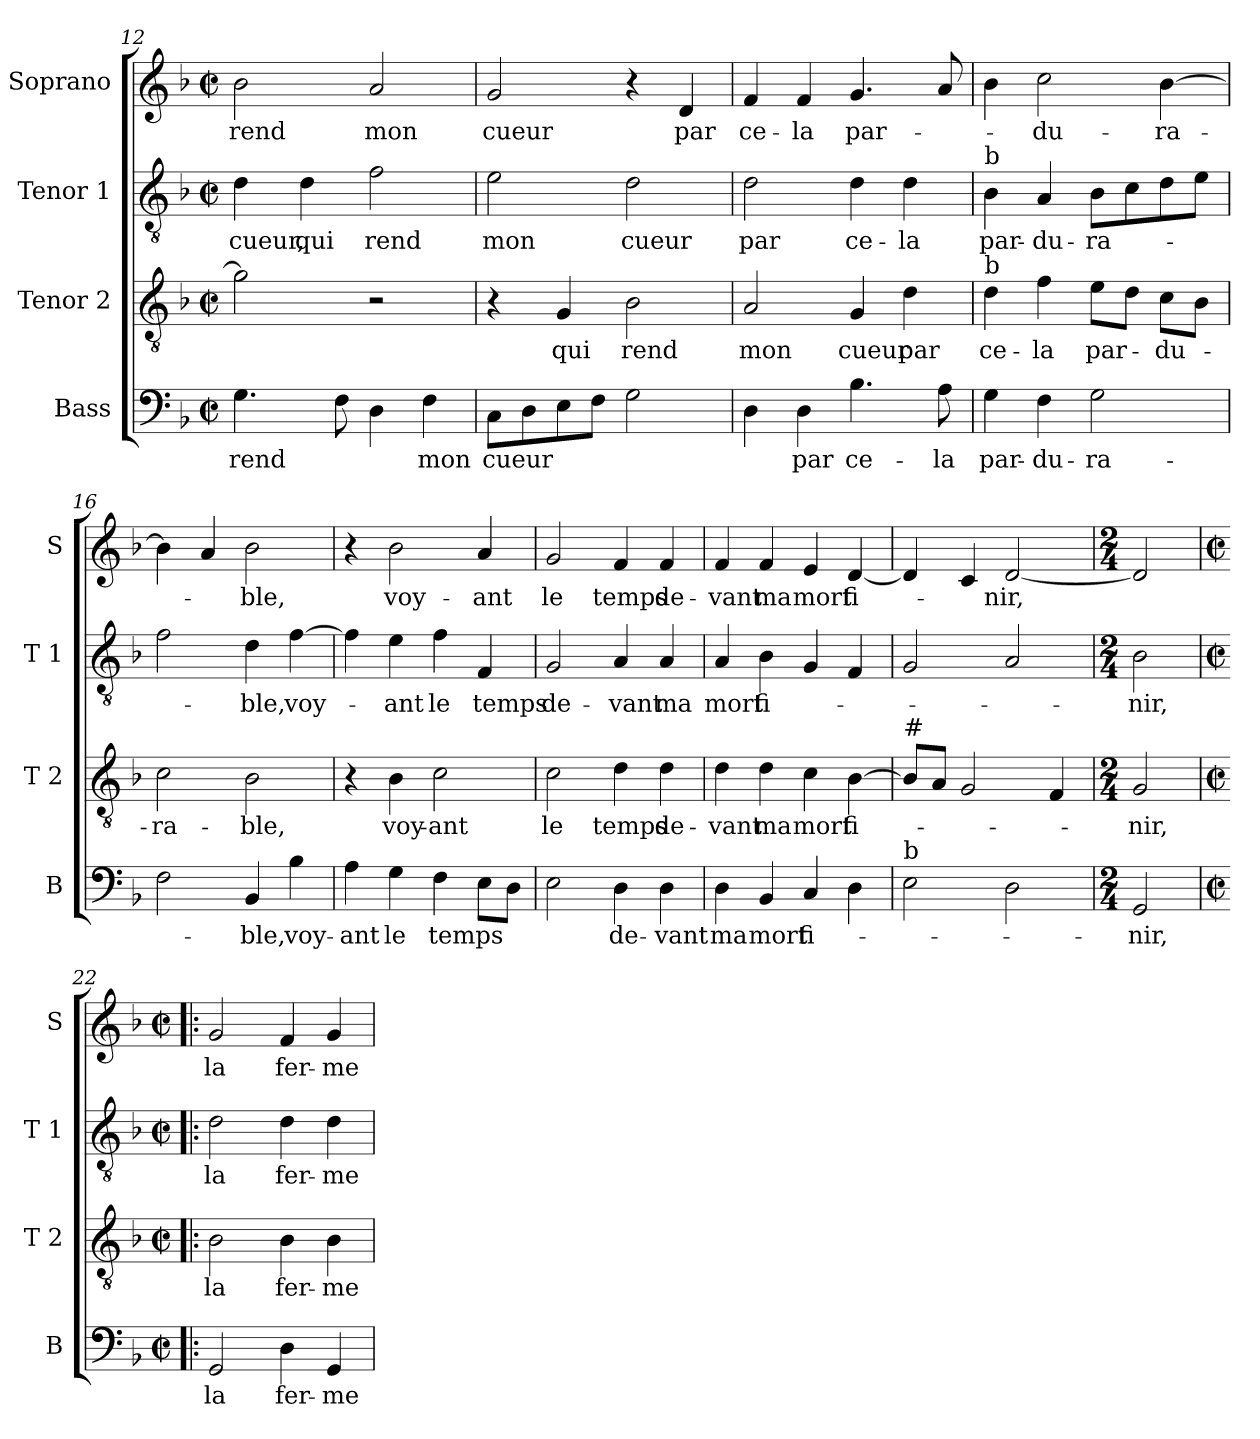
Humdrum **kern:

**kern	**text	**kern	**text	**kern	**text	**kern	**text
*part4	*part4	*part3	*part3	*part2	*part2	*part1	*part1
*staff4	*staff4	*staff3	*staff3	*staff2	*staff2	*staff1	*staff1
*I"Bass	*	*I"Tenor 2	*	*I"Tenor 1	*	*I"Soprano	*
*I'B	*	*I'T 2	*	*I'T 1	*	*I'S	*
*clefF4	*	*clefGv2	*	*clefGv2	*	*clefG2	*
*k[b-]	*	*k[b-]	*	*k[b-]	*	*k[b-]	*
*F:	*	*F:	*	*F:	*	*F:	*
*M2/2	*	*M2/2	*	*M2/2	*	*M2/2	*
*met(c|)	*	*met(c|)	*	*met(c|)	*	*met(c|)	*
=12	=12	=12	=12	=12	=12	=12	=12
!	!LO:LY:b	!	!	!	!LO:LY:b	!	!LO:LY:b
4.G\	rend	2g\]	.	4d\	cueur,	2b-\	rend
!	!	!	!	!	!LO:LY:b	!	!
.	.	.	.	4d\	qui	.	.
8F\	.	.	.	.	.	.	.
!	!	!	!	!	!LO:LY:b	!	!LO:LY:b
4D\	.	2r	.	2f\	rend	2a/	mon
!	!LO:LY:b	!	!	!	!	!	!
4F\	mon	.	.	.	.	.	.
=13	=13	=13	=13	=13	=13	=13	=13
!	!LO:LY:b	!	!	!	!LO:LY:b	!	!LO:LY:b
8C\L	cueur	4r	.	2e\	mon	2g/	cueur
8D\	.	.	.	.	.	.	.
!	!	!	!LO:LY:b	!	!	!	!
8E\	.	4G/	qui	.	.	.	.
8F\J	.	.	.	.	.	.	.
!	!	!	!LO:LY:b	!	!LO:LY:b	!	!
2G\	.	2B-\	rend	2d\	cueur	4r	.
!	!	!	!	!	!	!	!LO:LY:b
.	.	.	.	.	.	4d/	par
=14	=14	=14	=14	=14	=14	=14	=14
!	!	!	!LO:LY:b	!	!LO:LY:b	!	!LO:LY:b
4D\	.	2A/	mon	2d\	par	4f/	ce-
!	!LO:LY:b	!	!	!	!	!	!LO:LY:b
4D\	par	.	.	.	.	4f/	-la
!	!LO:LY:b	!	!LO:LY:b	!	!LO:LY:b	!	!LO:LY:b
4.B-\	ce-	4G/	cueur	4d\	ce-	4.g/	par-
!	!	!	!LO:LY:b	!	!LO:LY:b	!	!
.	.	4d\	par	4d\	-la	.	.
!	!LO:LY:b	!	!	!	!	!	!
8A\	-la	.	.	.	.	8a/	.
=15	=15	=15	=15	=15	=15	=15	=15
!	!	!	!	!LO:TX:a:t=b	!	!	!
!	!	!LO:TX:a:t=b	!	!	!	!	!
!	!LO:LY:b	!	!LO:LY:b	!	!LO:LY:b	!	!
4G\	par-	4d\	ce-	4B-\	par-	4b-\	.
!	!LO:LY:b	!	!LO:LY:b	!	!LO:LY:b	!	!LO:LY:b
4F\	-du-	4f\	-la	4A/	-du-	2cc\	-du-
!	!LO:LY:b	!	!LO:LY:b	!	!LO:LY:b	!	!
2G\	-ra-	8e\L	par-	8B-\L	-ra-	.	.
.	.	8d\J	.	8c\	.	.	.
!	!	!	!LO:LY:b	!	!	!	!LO:LY:b
.	.	8c\L	-du-	8d\	.	[4b-\	-ra-
.	.	8B-\J	.	8e\J	.	.	.
!!LO:LB:g=z
=16	=16	=16	=16	=16	=16	=16	=16
!	!	!	!LO:LY:b	!	!	!	!
2F\	.	2c\	-ra-	2f\	.	4b-\]	.
.	.	.	.	.	.	4a/	.
!	!LO:LY:b	!	!LO:LY:b	!	!LO:LY:b	!	!LO:LY:b
4BB-/	-ble,	2B-\	-ble,	4d\	-ble,	2b-\	-ble,
!	!LO:LY:b	!	!	!	!LO:LY:b	!	!
4B-\	voy-	.	.	[4f\	voy-	.	.
=17	=17	=17	=17	=17	=17	=17	=17
!	!LO:LY:b	!	!	!	!	!	!
4A\	-ant	4r	.	4f\]	.	4r	.
!	!LO:LY:b	!	!LO:LY:b	!	!LO:LY:b	!	!LO:LY:b
4G\	le	4B-\	voy-	4e\	-ant	2b-\	voy-
!	!LO:LY:b	!	!LO:LY:b	!	!LO:LY:b	!	!
4F\	temps	2c\	-ant	4f\	le	.	.
!	!	!	!	!	!LO:LY:b	!	!LO:LY:b
8E\L	.	.	.	4F/	temps	4a/	-ant
8D\J	.	.	.	.	.	.	.
=18	=18	=18	=18	=18	=18	=18	=18
!	!	!	!LO:LY:b	!	!LO:LY:b	!	!LO:LY:b
2E\	.	2c\	le	2G/	de-	2g/	le
!	!LO:LY:b	!	!LO:LY:b	!	!LO:LY:b	!	!LO:LY:b
4D\	de-	4d\	temps	4A/	-vant	4f/	temps
!	!LO:LY:b	!	!LO:LY:b	!	!LO:LY:b	!	!LO:LY:b
4D\	-vant	4d\	de-	4A/	ma	4f/	de-
=19	=19	=19	=19	=19	=19	=19	=19
!	!LO:LY:b	!	!LO:LY:b	!	!LO:LY:b	!	!LO:LY:b
4D\	ma	4d\	-vant	4A/	mort	4f/	-vant
!	!LO:LY:b	!	!LO:LY:b	!	!LO:LY:b	!	!LO:LY:b
4BB-/	mort	4d\	ma	4B-\	fi-	4f/	ma
!	!LO:LY:b	!	!LO:LY:b	!	!	!	!LO:LY:b
4C/	fi-	4c\	mort	4G/	.	4e/	mort
!	!	!	!LO:LY:b	!	!	!	!LO:LY:b
4D\	.	[4B-\	fi-	4F/	.	[4d/	fi-
=20	=20	=20	=20	=20	=20	=20	=20
!	!	!LO:TX:a:t=#	!	!	!	!	!
!LO:TX:a:t=b	!	!	!	!	!	!	!
2E\	.	8B-/L]	.	2G/	.	4d/]	.
.	.	8A/J	.	.	.	.	.
.	.	2G/	.	.	.	4c/	.
!	!	!	!	!	!	!	!LO:LY:b
2D\	.	.	.	2A/	.	[2d/	-nir,
.	.	4F/	.	.	.	.	.
!!LO:LB:g=z
=21	=21	=21	=21	=21	=21	=21	=21
*M2/4	*	*M2/4	*	*M2/4	*	*M2/4	*
!	!LO:LY:b	!	!LO:LY:b	!	!LO:LY:b	!	!
2GG/	-nir,	2G/	-nir,	2B-\	-nir,	2d/]	.
=22!|:	=22!|:	=22!|:	=22!|:	=22!|:	=22!|:	=22!|:	=22!|:
*M2/2	*	*M2/2	*	*M2/2	*	*M2/2	*
*met(c|)	*	*met(c|)	*	*met(c|)	*	*met(c|)	*
!	!LO:LY:b	!	!LO:LY:b	!	!LO:LY:b	!	!LO:LY:b
2GG/	la	2B-\	la	2d\	la	2g/	la
!	!LO:LY:b	!	!LO:LY:b	!	!LO:LY:b	!	!LO:LY:b
4D\	fer-	4B-\	fer-	4d\	fer-	4f/	fer-
!	!LO:LY:b	!	!LO:LY:b	!	!LO:LY:b	!	!LO:LY:b
4GG/	-me-	4B-\	-me-	4d\	-me-	4g/	-me-
=	=	=	=	=	=	=	=
*-	*-	*-	*-	*-	*-	*-	*-
